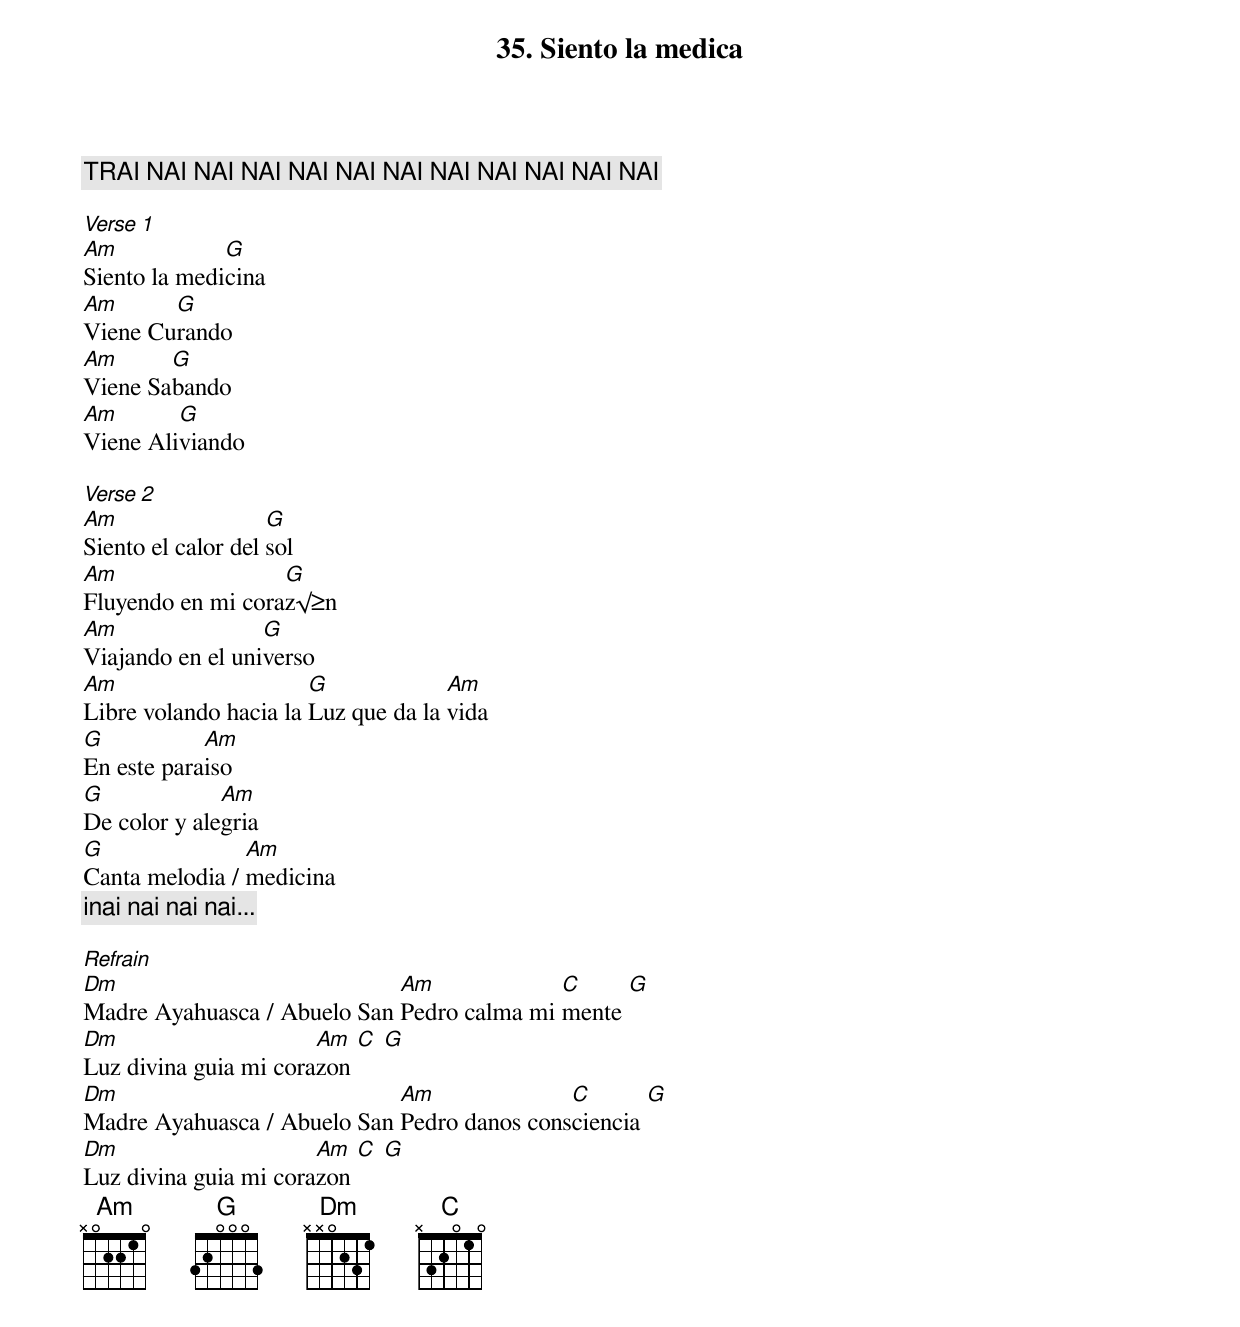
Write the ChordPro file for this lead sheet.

{title: 35. Siento la medica}
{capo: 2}
{c: TRAI NAI NAI NAI NAI NAI NAI NAI NAI NAI NAI NAI }

[Verse 1]
[Am]Siento la medi[G]cina
[Am]Viene Cu[G]rando
[Am]Viene Sa[G]bando
[Am]Viene Ali[G]viando

[Verse 2]
[Am]Siento el calor del [G]sol
[Am]Fluyendo en mi cora[G]z√≥n
[Am]Viajando en el uni[G]verso
[Am]Libre volando hacia la [G]Luz que da la [Am]vida
[G]En este para[Am]iso
[G]De color y ale[Am]gria
[G]Canta melodia / [Am]medicina
{c: inai nai nai nai... }

[Refrain]
[Dm]Madre Ayahuasca / Abuelo San [Am]Pedro calma mi [C]mente [G]
[Dm]Luz divina guia mi cora[Am]zon [C] [G]
[Dm]Madre Ayahuasca / Abuelo San [Am]Pedro danos cons[C]ciencia [G]
[Dm]Luz divina guia mi cora[Am]zon [C] [G]
